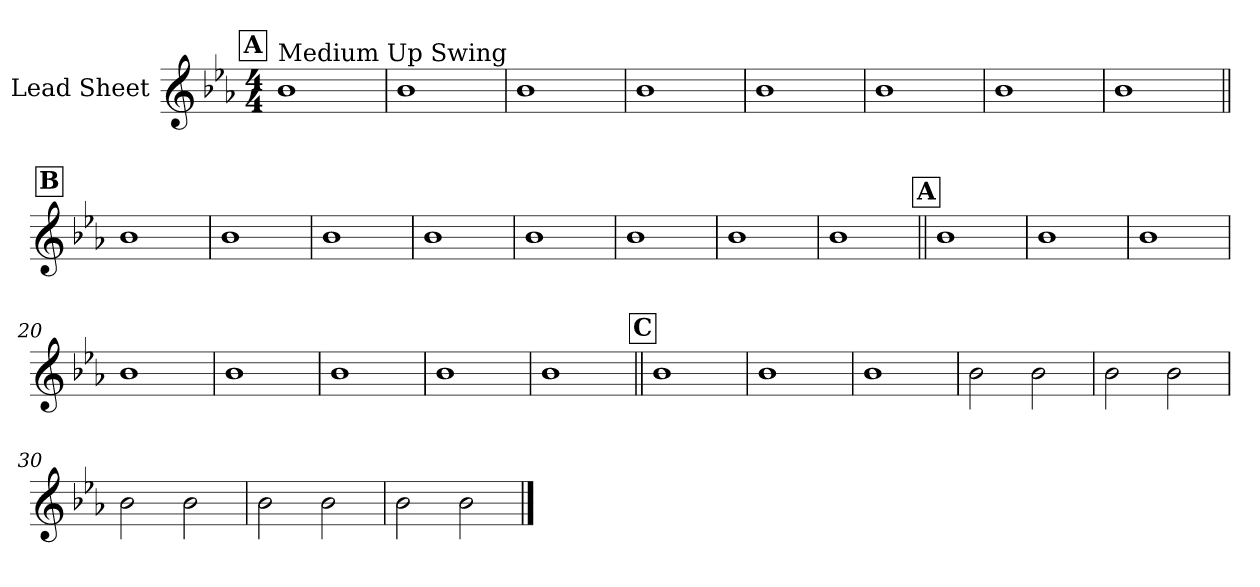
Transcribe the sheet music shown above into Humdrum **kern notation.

**kern
*part1
*staff1
*I"Lead Sheet
*clefG2
*k[b-e-a-]
*E-:
*M4/4
!!LO:REH:place=s1:a:fs=14:t=A
=1
!LO:TX:a:t=Medium Up Swing
1b-
=2
1b-
=3
1b-
=4
1b-
!!LO:LB:g=z
=5
1b-
=6
1b-
=7
1b-
=8
1b-
!!LO:LB:g=z
!!LO:REH:place=s1:a:fs=14:t=B
=9||
1b-
=10
1b-
=11
1b-
=12
1b-
!!LO:LB:g=z
=13
1b-
=14
1b-
=15
1b-
=16
1b-
!!LO:LB:g=z
!!LO:REH:place=s1:a:fs=14:t=A
=17||
1b-
=18
1b-
=19
1b-
=20
1b-
!!LO:LB:g=z
=21
1b-
=22
1b-
=23
1b-
=24
1b-
!!LO:LB:g=z
!!LO:REH:place=s1:a:fs=14:t=C
=25||
1b-
=26
1b-
=27
1b-
=28
2b-\
2b-\
!!LO:LB:g=z
=29
2b-\
2b-\
=30
2b-\
2b-\
=31
2b-\
2b-\
=32
2b-\
2b-\
==
*-
